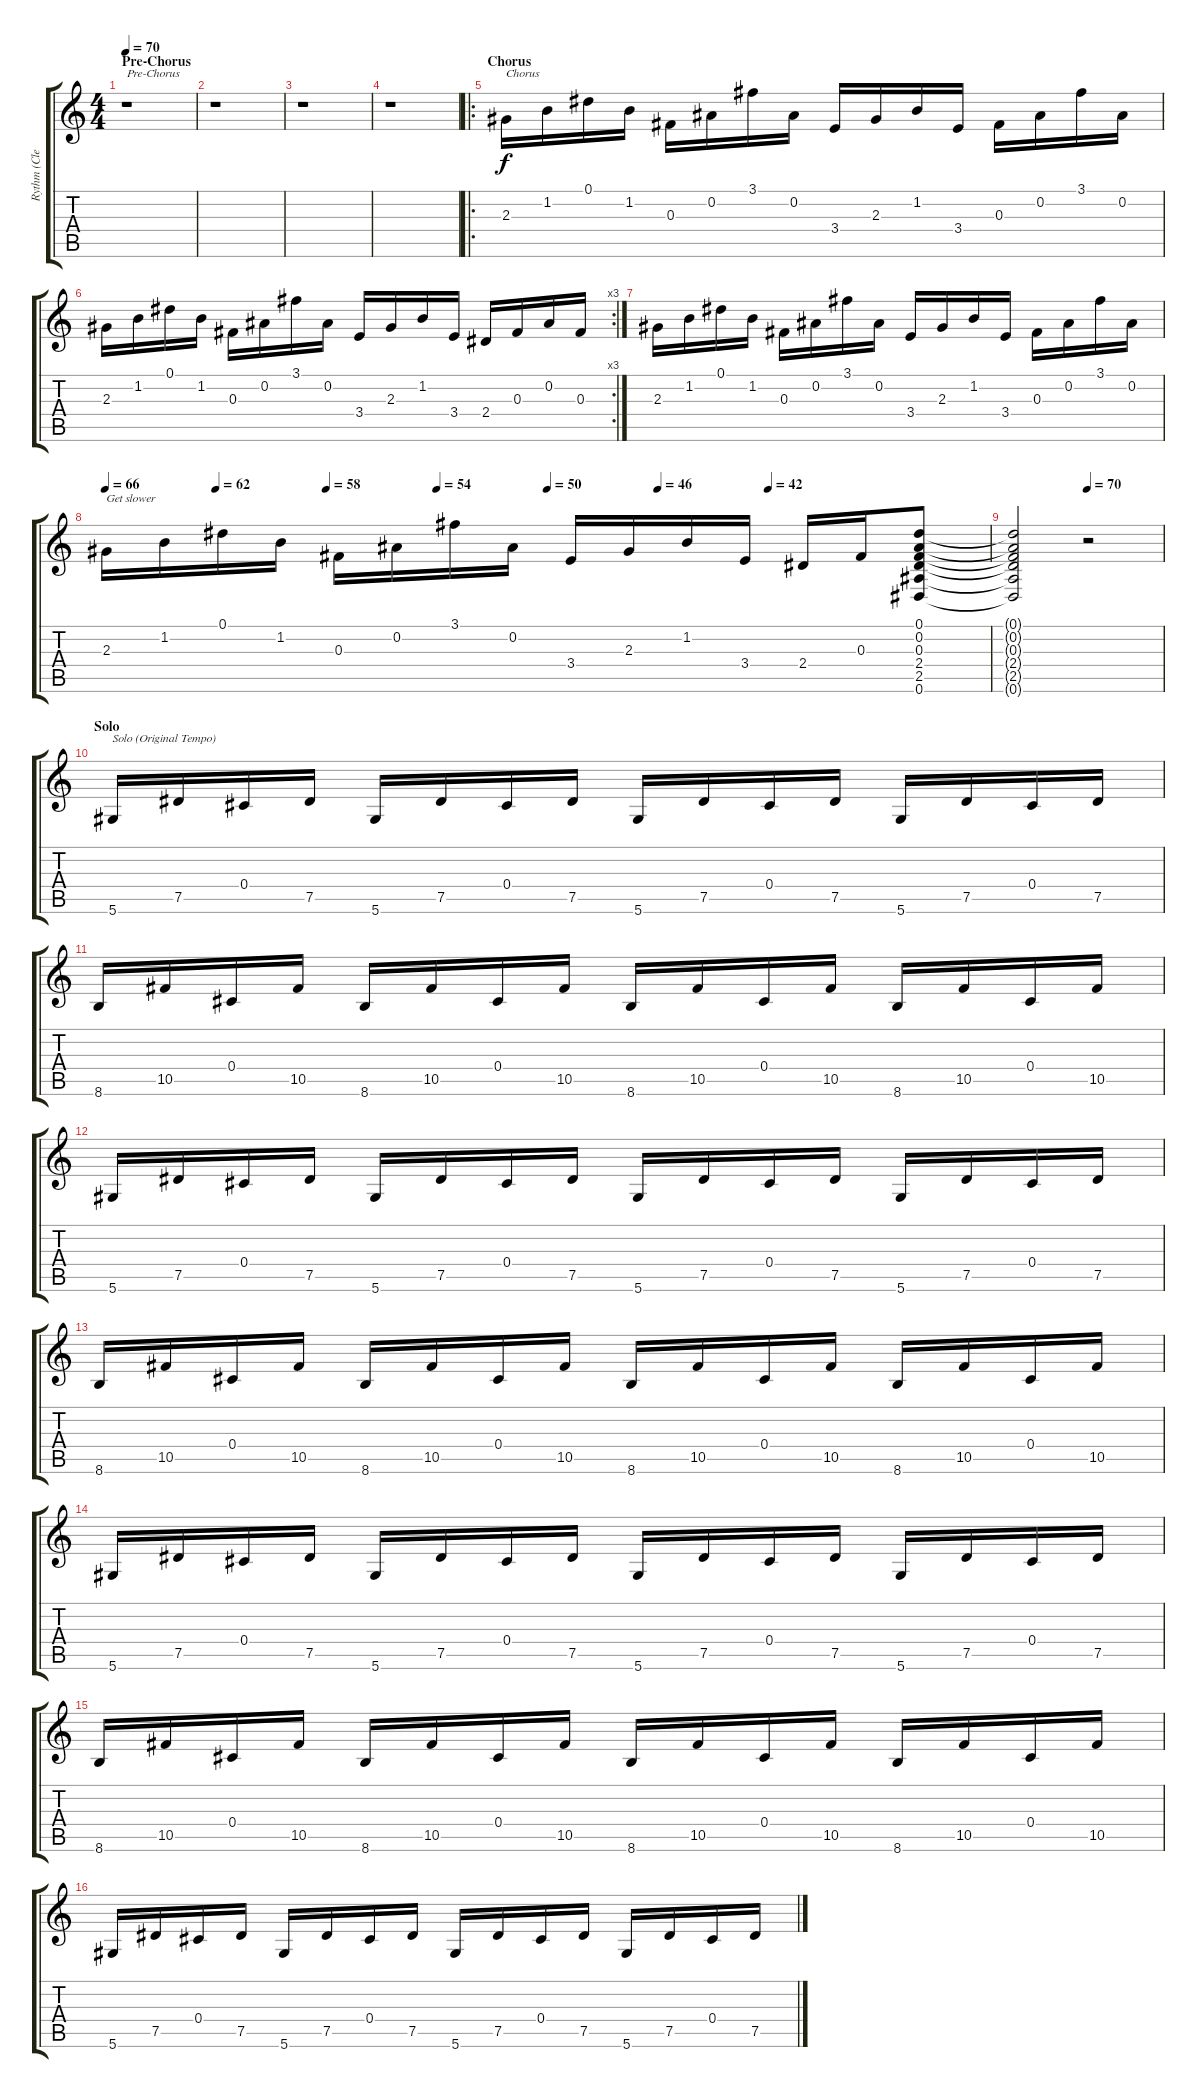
\track ("Rythm (Clean)" "Rythm (Cle") {instrument electricguitarjazz}
\staff {score tabs}
\tuning (Eb4 Bb3 Gb3 Db3 Ab2 Eb2) {hide}
\ts (4 4)
\section ("" "Pre-Chorus")
\tempo 70
\clef g2
\ks c
r.1{txt "Pre-Chorus" dy f} |
r.1 |
r.1 |
r.1 |
\ro
\section ("" "Chorus")
2.3.16{txt "Chorus"} 1.2.16 0.1.16 1.2.16 0.3.16 0.2.16 3.1.16 0.2.16 3.4.16 2.3.16 1.2.16 3.4.16 0.3.16 0.2.16 3.1.16 0.2.16 |
\rc 3
2.3.16 1.2.16 0.1.16 1.2.16 0.3.16 0.2.16 3.1.16 0.2.16 3.4.16 2.3.16 1.2.16 3.4.16 2.4.16 0.3.16 0.2.16 0.3.16 |
2.3.16 1.2.16 0.1.16 1.2.16 0.3.16 0.2.16 3.1.16 0.2.16 3.4.16 2.3.16 1.2.16 3.4.16 0.3.16 0.2.16 3.1.16 0.2.16 |
\tempo 66
\tempo (62 0.125)
\tempo (58 0.25)
\tempo (54 0.375)
\tempo (50 0.5)
\tempo (46 0.625)
\tempo (42 0.75)
2.3.16{txt "Get slower"} 1.2.16 0.1.16 1.2.16 0.3.16 0.2.16 3.1.16 0.2.16 3.4.16 2.3.16 1.2.16 3.4.16 2.4.16 0.3.16 (0.1 0.2 0.3 2.4 2.5 0.6).8 |
\tempo (70 0.5)
(0.1{t} 0.2{t} 0.3{t} 2.4{t} 2.5{t} 0.6{t}).2 r.2 |
\section ("" "Solo")
5.6.16{txt "Solo (Original Tempo)"} 7.5.16 0.4.16 7.5.16 5.6.16 7.5.16 0.4.16 7.5.16 5.6.16 7.5.16 0.4.16 7.5.16 5.6.16 7.5.16 0.4.16 7.5.16 |
8.6.16 10.5.16 0.4.16 10.5.16 8.6.16 10.5.16 0.4.16 10.5.16 8.6.16 10.5.16 0.4.16 10.5.16 8.6.16 10.5.16 0.4.16 10.5.16 |
5.6.16 7.5.16 0.4.16 7.5.16 5.6.16 7.5.16 0.4.16 7.5.16 5.6.16 7.5.16 0.4.16 7.5.16 5.6.16 7.5.16 0.4.16 7.5.16 |
8.6.16 10.5.16 0.4.16 10.5.16 8.6.16 10.5.16 0.4.16 10.5.16 8.6.16 10.5.16 0.4.16 10.5.16 8.6.16 10.5.16 0.4.16 10.5.16 |
5.6.16 7.5.16 0.4.16 7.5.16 5.6.16 7.5.16 0.4.16 7.5.16 5.6.16 7.5.16 0.4.16 7.5.16 5.6.16 7.5.16 0.4.16 7.5.16 |
8.6.16 10.5.16 0.4.16 10.5.16 8.6.16 10.5.16 0.4.16 10.5.16 8.6.16 10.5.16 0.4.16 10.5.16 8.6.16 10.5.16 0.4.16 10.5.16 |
5.6.16 7.5.16 0.4.16 7.5.16 5.6.16 7.5.16 0.4.16 7.5.16 5.6.16 7.5.16 0.4.16 7.5.16 5.6.16 7.5.16 0.4.16 7.5.16
